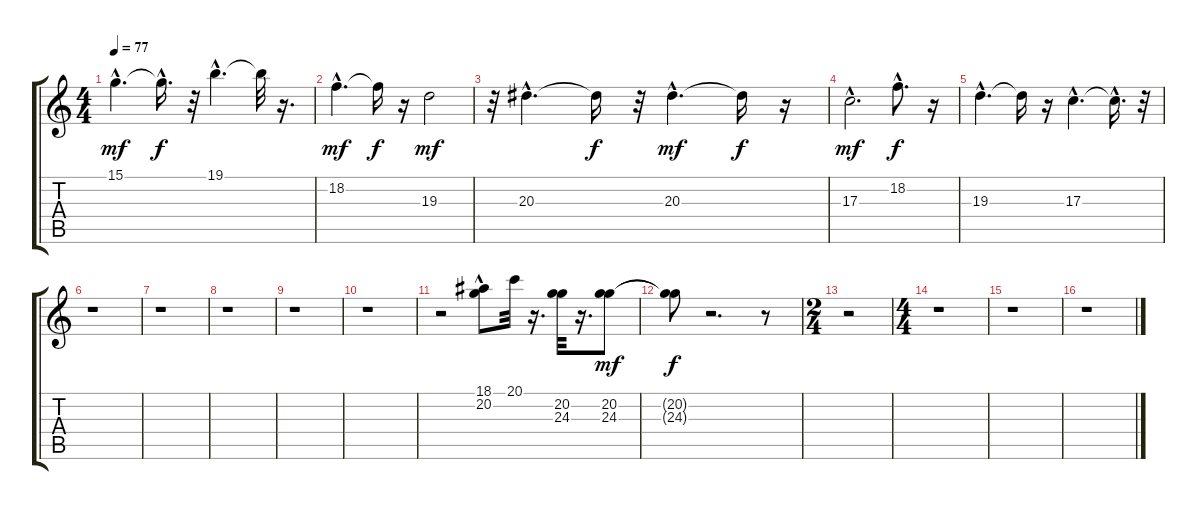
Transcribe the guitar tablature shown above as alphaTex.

\track "" {instrument panflute}
\staff {score tabs}
\tuning (E4 B3 G3 D3 A2 E2) {hide}
\ts (4 4)
\tempo 77
\clef g2
\ks c
15.1{hac}.4{d dy mf} 15.1{hac t}.16{d dy f} r.32 19.1{hac}.4{d} 19.1{t}.32 r.16{d} |
18.2{hac}.4{d dy mf} 18.2{t}.16{dy f} r.16 19.3.2{dy mf} |
r.32 20.3{hac}.4{d} 20.3{t}.16{dy f} r.32 20.3{hac}.4{d dy mf} 20.3{t}.16{dy f} r.16 |
17.3{hac}.2{d dy mf} 18.2{hac}.8{d dy f} r.16 |
19.3{hac}.4{d} 19.3{t}.16 r.16 17.3{hac}.4{d} 17.3{hac t}.16{d} r.32 |
r.1 |
r.1 |
r.1 |
r.1 |
r.1 |
r.2 (18.1{hac} 20.2).8 20.1.32 r.16{d} (20.2 24.3).32 r.16{d} (20.2 24.3).8{dy mf} |
(20.2{t} 24.3{t}).8{dy f} r.2{d} r.8 |
\ts (2 4)
r.2 |
\ts (4 4)
r.1 |
r.1 |
r.1
